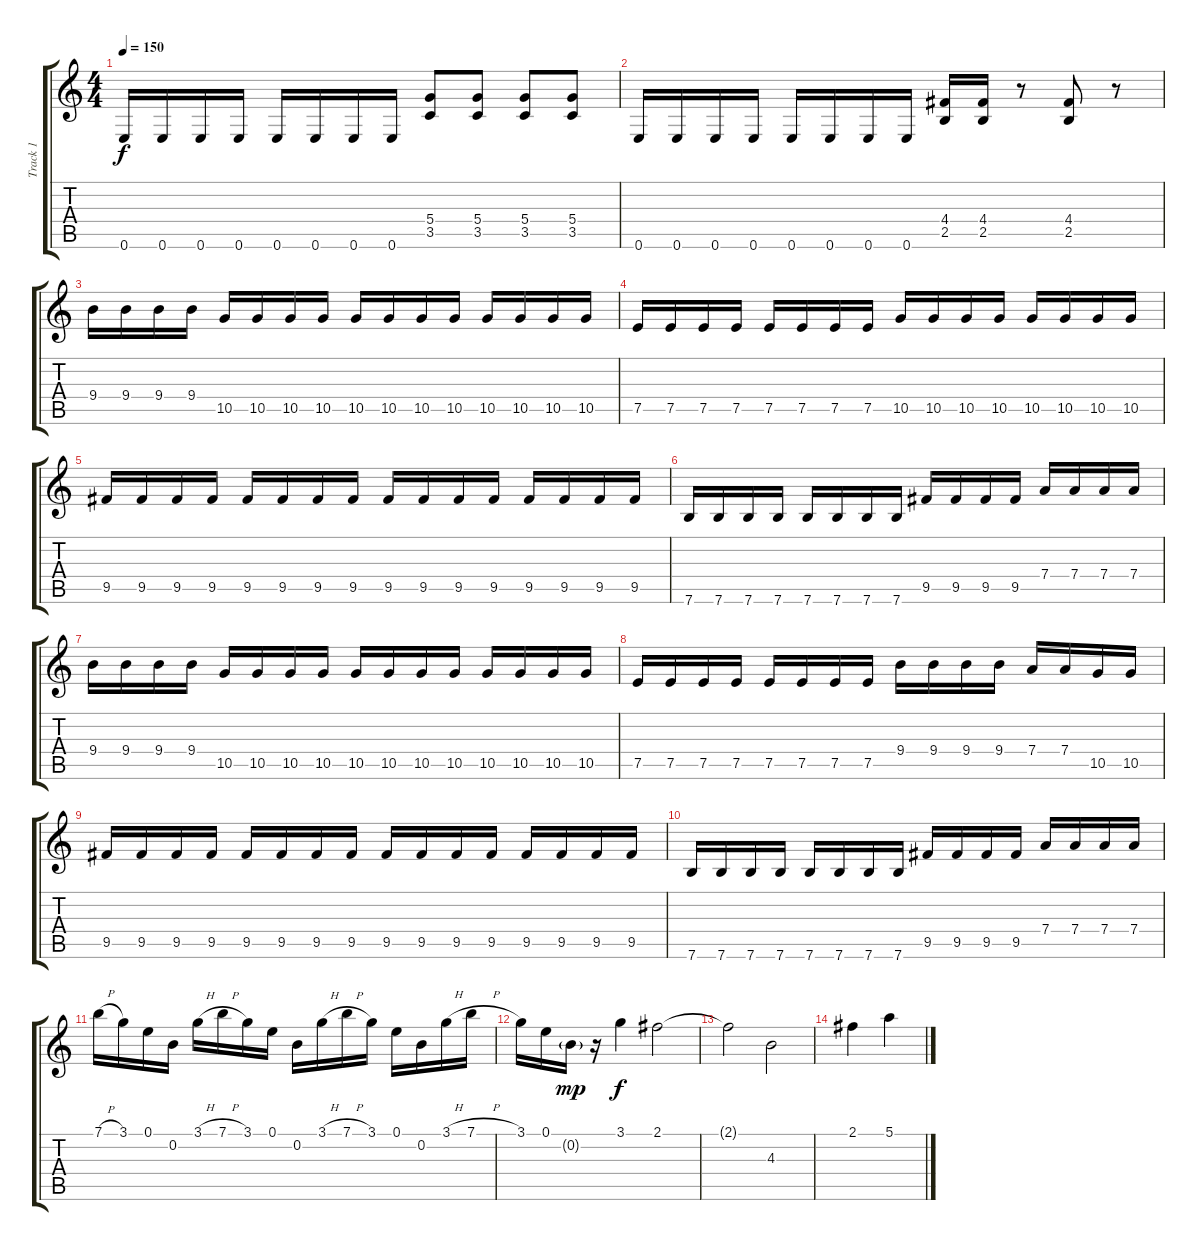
\track ("Track 1" "Track 1") {instrument distortionguitar}
\staff {score tabs}
\tuning (E4 B3 G3 D3 A2 E2) {hide}
\ts (4 4)
\tempo 150
\clef g2
\ks c
0.6.16{dy f instrument distortionguitar} 0.6.16 0.6.16 0.6.16 0.6.16 0.6.16 0.6.16 0.6.16 (5.4 3.5).8 (5.4 3.5).8 (5.4 3.5).8 (5.4 3.5).8 |
0.6.16 0.6.16 0.6.16 0.6.16 0.6.16 0.6.16 0.6.16 0.6.16 (4.4 2.5).16 (4.4 2.5).16 r.8 (4.4 2.5).8 r.8 |
9.4.16 9.4.16 9.4.16 9.4.16 10.5.16 10.5.16 10.5.16 10.5.16 10.5.16 10.5.16 10.5.16 10.5.16 10.5.16 10.5.16 10.5.16 10.5.16 |
7.5.16 7.5.16 7.5.16 7.5.16 7.5.16 7.5.16 7.5.16 7.5.16 10.5.16 10.5.16 10.5.16 10.5.16 10.5.16 10.5.16 10.5.16 10.5.16 |
9.5.16 9.5.16 9.5.16 9.5.16 9.5.16 9.5.16 9.5.16 9.5.16 9.5.16 9.5.16 9.5.16 9.5.16 9.5.16 9.5.16 9.5.16 9.5.16 |
7.6.16 7.6.16 7.6.16 7.6.16 7.6.16 7.6.16 7.6.16 7.6.16 9.5.16 9.5.16 9.5.16 9.5.16 7.4.16 7.4.16 7.4.16 7.4.16 |
9.4.16 9.4.16 9.4.16 9.4.16 10.5.16 10.5.16 10.5.16 10.5.16 10.5.16 10.5.16 10.5.16 10.5.16 10.5.16 10.5.16 10.5.16 10.5.16 |
7.5.16 7.5.16 7.5.16 7.5.16 7.5.16 7.5.16 7.5.16 7.5.16 9.4.16 9.4.16 9.4.16 9.4.16 7.4.16 7.4.16 10.5.16 10.5.16 |
9.5.16 9.5.16 9.5.16 9.5.16 9.5.16 9.5.16 9.5.16 9.5.16 9.5.16 9.5.16 9.5.16 9.5.16 9.5.16 9.5.16 9.5.16 9.5.16 |
7.6.16 7.6.16 7.6.16 7.6.16 7.6.16 7.6.16 7.6.16 7.6.16 9.5.16 9.5.16 9.5.16 9.5.16 7.4.16 7.4.16 7.4.16 7.4.16 |
7.1{h}.16 3.1.16 0.1.16 0.2.16 3.1{h}.16 7.1{h}.16 3.1.16 0.1.16 0.2.16 3.1{h}.16 7.1{h}.16 3.1.16 0.1.16 0.2.16 3.1{h}.16 7.1{h}.16 |
3.1.16 0.1.16 0.2{g}.16{dy mp} r.16 3.1.4{dy f} 2.1.2 |
2.1{t}.2 4.3.2 |
2.1.4 5.1.4
